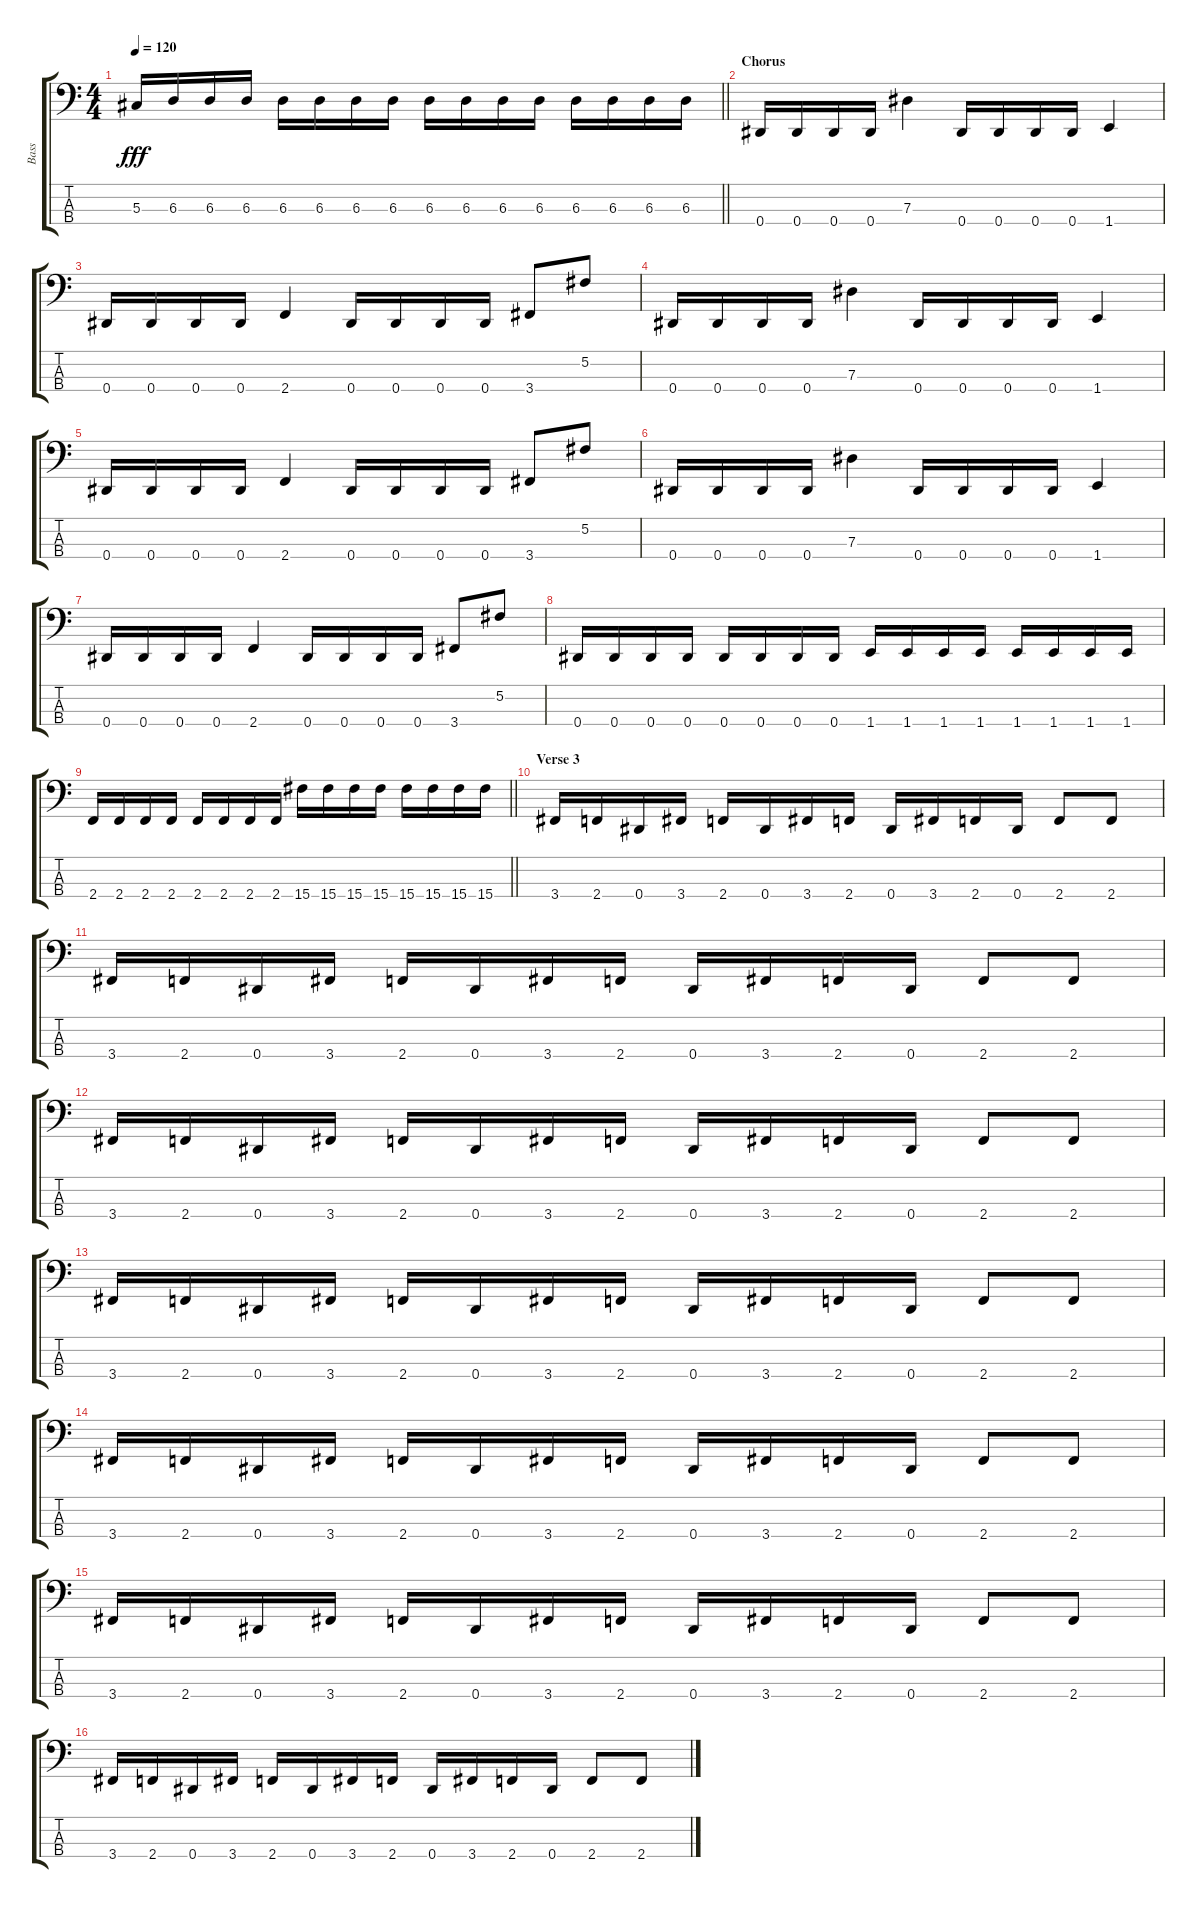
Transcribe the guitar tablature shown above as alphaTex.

\track ("Bass" "Bass") {instrument electricbassfinger}
\staff {score tabs}
\tuning (Gb2 Db2 Ab1 Eb1) {hide}
\ts (4 4)
\tempo 120
\clef f4
\barLineRight lightlight
\ks c
5.3.16{dy fff} 6.3.16 6.3.16 6.3.16 6.3.16 6.3.16 6.3.16 6.3.16 6.3.16 6.3.16 6.3.16 6.3.16 6.3.16 6.3.16 6.3.16 6.3.16 |
\section ("" "Chorus")
0.4.16 0.4.16 0.4.16 0.4.16 7.3.4 0.4.16 0.4.16 0.4.16 0.4.16 1.4.4 |
0.4.16 0.4.16 0.4.16 0.4.16 2.4.4 0.4.16 0.4.16 0.4.16 0.4.16 3.4.8 5.2.8 |
0.4.16 0.4.16 0.4.16 0.4.16 7.3.4 0.4.16 0.4.16 0.4.16 0.4.16 1.4.4 |
0.4.16 0.4.16 0.4.16 0.4.16 2.4.4 0.4.16 0.4.16 0.4.16 0.4.16 3.4.8 5.2.8 |
0.4.16 0.4.16 0.4.16 0.4.16 7.3.4 0.4.16 0.4.16 0.4.16 0.4.16 1.4.4 |
0.4.16 0.4.16 0.4.16 0.4.16 2.4.4 0.4.16 0.4.16 0.4.16 0.4.16 3.4.8 5.2.8 |
0.4.16 0.4.16 0.4.16 0.4.16 0.4.16 0.4.16 0.4.16 0.4.16 1.4.16 1.4.16 1.4.16 1.4.16 1.4.16 1.4.16 1.4.16 1.4.16 |
\barLineRight lightlight
2.4.16 2.4.16 2.4.16 2.4.16 2.4.16 2.4.16 2.4.16 2.4.16 15.4.16 15.4.16 15.4.16 15.4.16 15.4.16 15.4.16 15.4.16 15.4.16 |
\section ("" "Verse 3")
3.4.16 2.4.16 0.4.16 3.4.16 2.4.16 0.4.16 3.4.16 2.4.16 0.4.16 3.4.16 2.4.16 0.4.16 2.4.8 2.4.8 |
3.4.16 2.4.16 0.4.16 3.4.16 2.4.16 0.4.16 3.4.16 2.4.16 0.4.16 3.4.16 2.4.16 0.4.16 2.4.8 2.4.8 |
3.4.16 2.4.16 0.4.16 3.4.16 2.4.16 0.4.16 3.4.16 2.4.16 0.4.16 3.4.16 2.4.16 0.4.16 2.4.8 2.4.8 |
3.4.16 2.4.16 0.4.16 3.4.16 2.4.16 0.4.16 3.4.16 2.4.16 0.4.16 3.4.16 2.4.16 0.4.16 2.4.8 2.4.8 |
3.4.16 2.4.16 0.4.16 3.4.16 2.4.16 0.4.16 3.4.16 2.4.16 0.4.16 3.4.16 2.4.16 0.4.16 2.4.8 2.4.8 |
3.4.16 2.4.16 0.4.16 3.4.16 2.4.16 0.4.16 3.4.16 2.4.16 0.4.16 3.4.16 2.4.16 0.4.16 2.4.8 2.4.8 |
3.4.16 2.4.16 0.4.16 3.4.16 2.4.16 0.4.16 3.4.16 2.4.16 0.4.16 3.4.16 2.4.16 0.4.16 2.4.8 2.4.8
